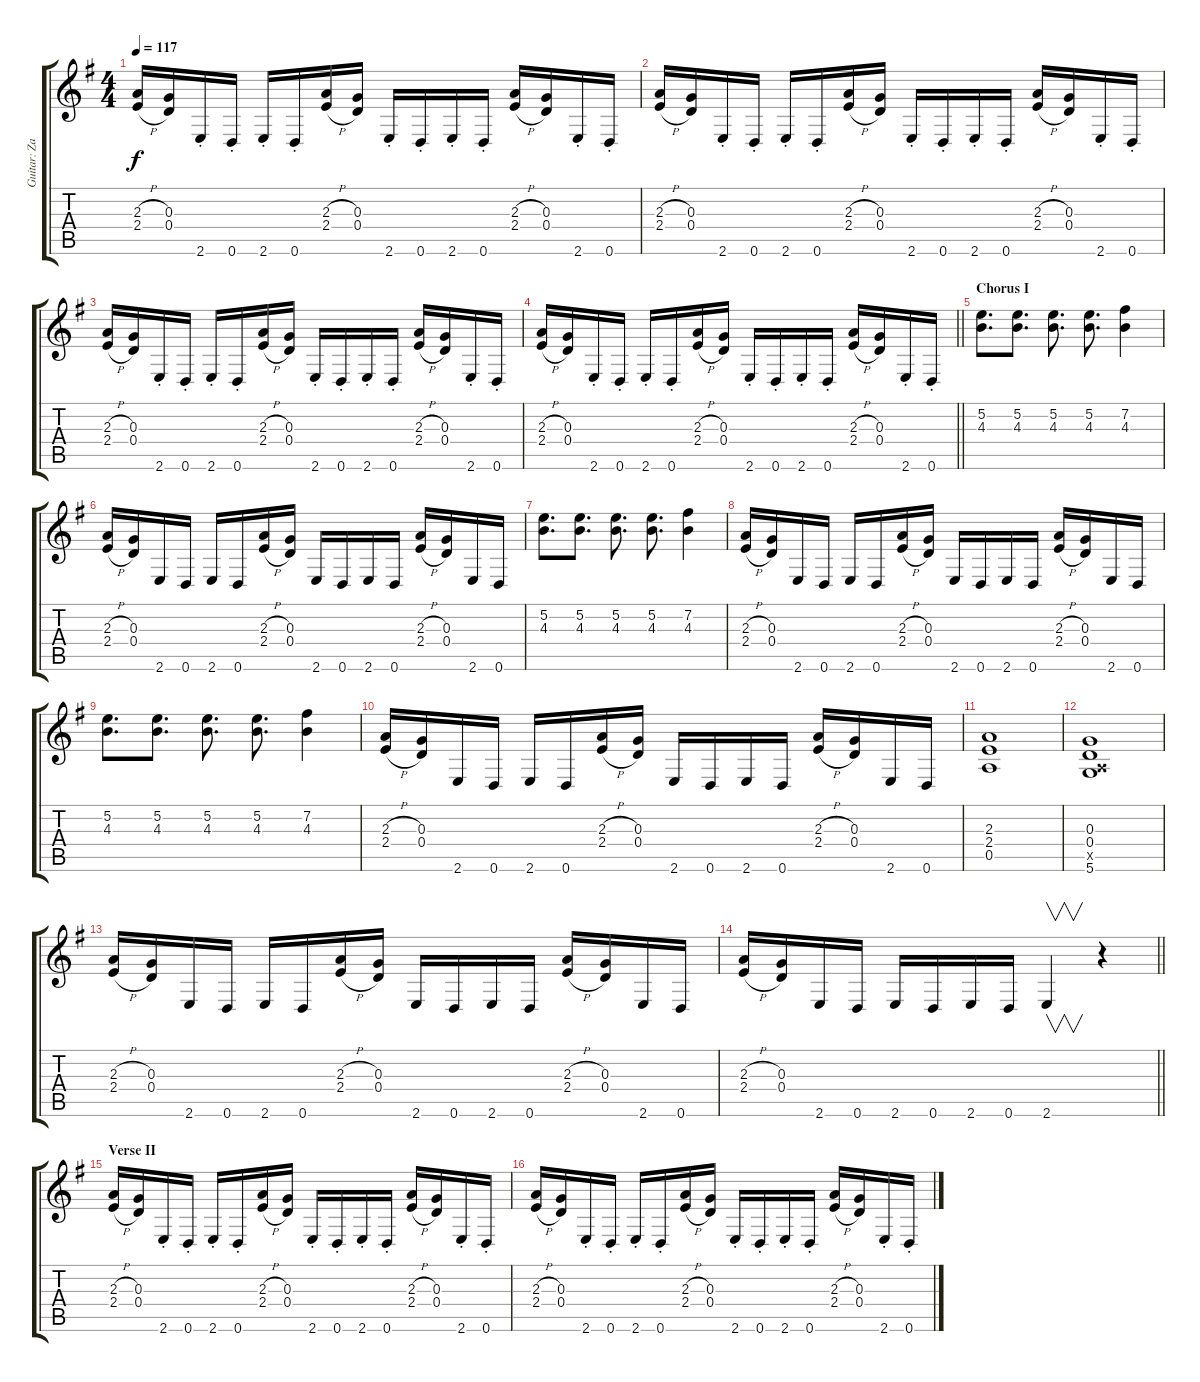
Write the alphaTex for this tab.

\track ("Guitar: Zakk" "Guitar: Za") {instrument overdrivenguitar}
\staff {score tabs}
\tuning (E4 B3 G3 D3 A2 D2) {hide}
\ts (4 4)
\tempo 117
\clef g2
\ks g
(2.3{h} 2.4{h}).16{dy f} (0.3 0.4).16 2.6{st}.16 0.6{st}.16 2.6{st}.16 0.6{st}.16 (2.3{h} 2.4{h}).16 (0.3 0.4).16 2.6{st}.16 0.6{st}.16 2.6{st}.16 0.6{st}.16 (2.3{h} 2.4{h}).16 (0.3 0.4).16 2.6{st}.16 0.6{st}.16 |
(2.3{h} 2.4{h}).16 (0.3 0.4).16 2.6{st}.16 0.6{st}.16 2.6{st}.16 0.6{st}.16 (2.3{h} 2.4{h}).16 (0.3 0.4).16 2.6{st}.16 0.6{st}.16 2.6{st}.16 0.6{st}.16 (2.3{h} 2.4{h}).16 (0.3 0.4).16 2.6{st}.16 0.6{st}.16 |
(2.3{h} 2.4{h}).16 (0.3 0.4).16 2.6{st}.16 0.6{st}.16 2.6{st}.16 0.6{st}.16 (2.3{h} 2.4{h}).16 (0.3 0.4).16 2.6{st}.16 0.6{st}.16 2.6{st}.16 0.6{st}.16 (2.3{h} 2.4{h}).16 (0.3 0.4).16 2.6{st}.16 0.6{st}.16 |
\barLineRight lightlight
(2.3{h} 2.4{h}).16 (0.3 0.4).16 2.6{st}.16 0.6{st}.16 2.6{st}.16 0.6{st}.16 (2.3{h} 2.4{h}).16 (0.3 0.4).16 2.6{st}.16 0.6{st}.16 2.6{st}.16 0.6{st}.16 (2.3{h} 2.4{h}).16 (0.3 0.4).16 2.6{st}.16 0.6{st}.16 |
\section ("" "Chorus I")
(5.2 4.3).8{d} (5.2 4.3).8{d} (5.2 4.3).8{d} (5.2 4.3).8{d} (7.2 4.3).4 |
(2.3{h} 2.4{h}).16 (0.3 0.4).16 2.6.16 0.6.16 2.6.16 0.6.16 (2.3{h} 2.4{h}).16 (0.3 0.4).16 2.6.16 0.6.16 2.6.16 0.6.16 (2.3{h} 2.4{h}).16 (0.3 0.4).16 2.6.16 0.6.16 |
(5.2 4.3).8{d} (5.2 4.3).8{d} (5.2 4.3).8{d} (5.2 4.3).8{d} (7.2 4.3).4 |
(2.3{h} 2.4{h}).16 (0.3 0.4).16 2.6.16 0.6.16 2.6.16 0.6.16 (2.3{h} 2.4{h}).16 (0.3 0.4).16 2.6.16 0.6.16 2.6.16 0.6.16 (2.3{h} 2.4{h}).16 (0.3 0.4).16 2.6.16 0.6.16 |
(5.2 4.3).8{d} (5.2 4.3).8{d} (5.2 4.3).8{d} (5.2 4.3).8{d} (7.2 4.3).4 |
(2.3{h} 2.4{h}).16 (0.3 0.4).16 2.6.16 0.6.16 2.6.16 0.6.16 (2.3{h} 2.4{h}).16 (0.3 0.4).16 2.6.16 0.6.16 2.6.16 0.6.16 (2.3{h} 2.4{h}).16 (0.3 0.4).16 2.6.16 0.6.16 |
(2.3 2.4 0.5).1 |
(0.3 0.4 0.5{x} 5.6).1 |
(2.3{h} 2.4{h}).16 (0.3 0.4).16 2.6.16 0.6.16 2.6.16 0.6.16 (2.3{h} 2.4{h}).16 (0.3 0.4).16 2.6.16 0.6.16 2.6.16 0.6.16 (2.3{h} 2.4{h}).16 (0.3 0.4).16 2.6.16 0.6.16 |
\barLineRight lightlight
(2.3{h} 2.4{h}).16 (0.3 0.4).16 2.6.16 0.6.16 2.6.16 0.6.16 2.6.16 0.6.16 2.6.4{v} r.4 |
\section ("" "Verse II")
(2.3{h} 2.4{h}).16 (0.3 0.4).16 2.6{st}.16 0.6{st}.16 2.6{st}.16 0.6{st}.16 (2.3{h} 2.4{h}).16 (0.3 0.4).16 2.6{st}.16 0.6{st}.16 2.6{st}.16 0.6{st}.16 (2.3{h} 2.4{h}).16 (0.3 0.4).16 2.6{st}.16 0.6{st}.16 |
(2.3{h} 2.4{h}).16 (0.3 0.4).16 2.6{st}.16 0.6{st}.16 2.6{st}.16 0.6{st}.16 (2.3{h} 2.4{h}).16 (0.3 0.4).16 2.6{st}.16 0.6{st}.16 2.6{st}.16 0.6{st}.16 (2.3{h} 2.4{h}).16 (0.3 0.4).16 2.6{st}.16 0.6{st}.16
